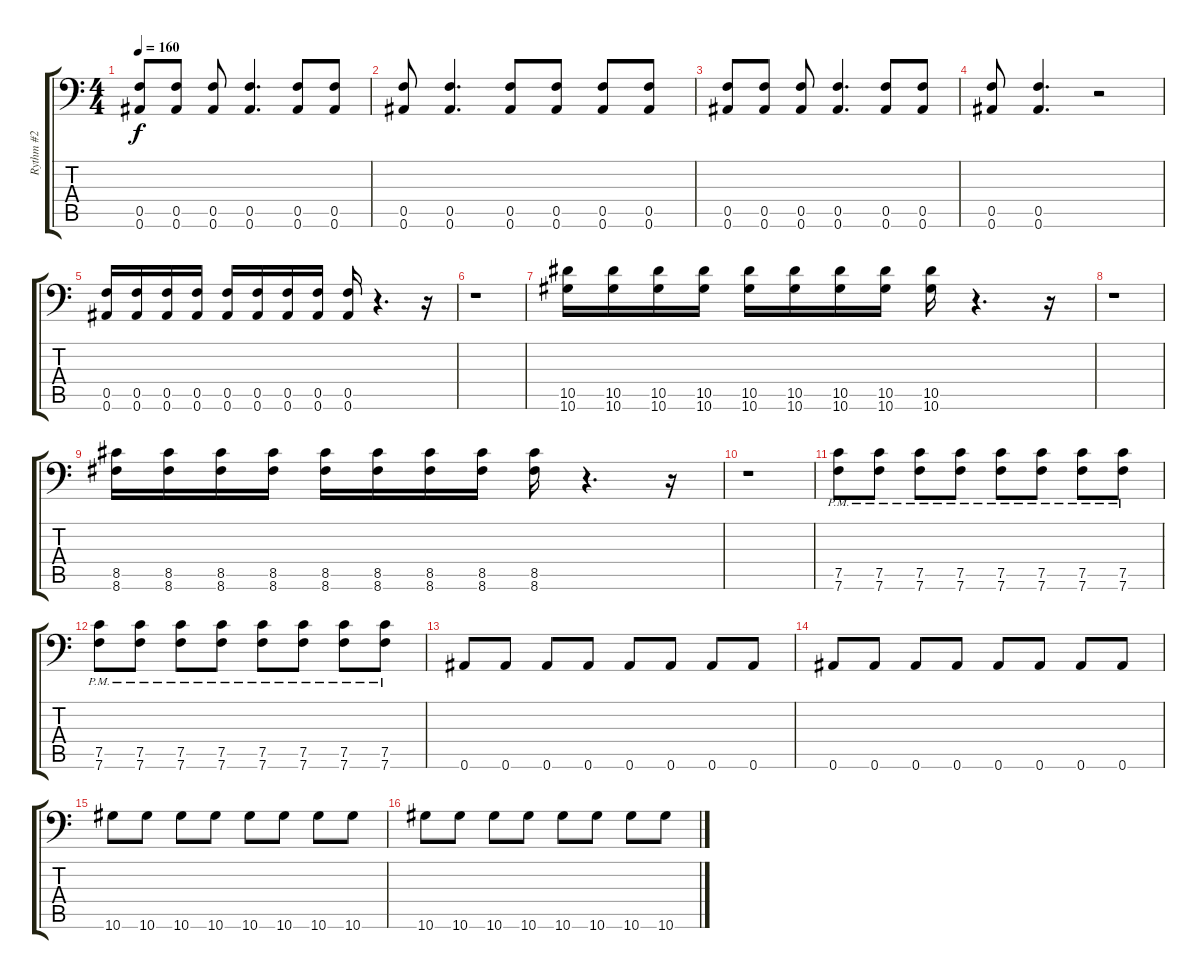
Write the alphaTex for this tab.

\track ("Rythm #2" "Rythm #2") {instrument distortionguitar}
\staff {score tabs}
\tuning (C4 G3 Eb3 Bb2 F2 Bb1) {hide}
\ts (4 4)
\tempo 160
\clef f4
\ks c
(0.5 0.6).8{dy f} (0.5 0.6).8 (0.5 0.6).8 (0.5 0.6).4{d} (0.5 0.6).8 (0.5 0.6).8 |
(0.5 0.6).8 (0.5 0.6).4{d} (0.5 0.6).8 (0.5 0.6).8 (0.5 0.6).8 (0.5 0.6).8 |
(0.5 0.6).8 (0.5 0.6).8 (0.5 0.6).8 (0.5 0.6).4{d} (0.5 0.6).8 (0.5 0.6).8 |
(0.5 0.6).8 (0.5 0.6).4{d} r.2 |
(0.5 0.6).16 (0.5 0.6).16 (0.5 0.6).16 (0.5 0.6).16 (0.5 0.6).16 (0.5 0.6).16 (0.5 0.6).16 (0.5 0.6).16 (0.5 0.6).16 r.4{d} r.16 |
r.1 |
(10.5 10.6).16 (10.5 10.6).16 (10.5 10.6).16 (10.5 10.6).16 (10.5 10.6).16 (10.5 10.6).16 (10.5 10.6).16 (10.5 10.6).16 (10.5 10.6).16 r.4{d} r.16 |
r.1 |
(8.5 8.6).16 (8.5 8.6).16 (8.5 8.6).16 (8.5 8.6).16 (8.5 8.6).16 (8.5 8.6).16 (8.5 8.6).16 (8.5 8.6).16 (8.5 8.6).16 r.4{d} r.16 |
r.1 |
(7.5{pm} 7.6{pm}).8 (7.5{pm} 7.6{pm}).8 (7.5{pm} 7.6{pm}).8 (7.5{pm} 7.6{pm}).8 (7.5{pm} 7.6{pm}).8 (7.5{pm} 7.6{pm}).8 (7.5{pm} 7.6{pm}).8 (7.5{pm} 7.6{pm}).8 |
(7.5{pm} 7.6{pm}).8 (7.5{pm} 7.6{pm}).8 (7.5{pm} 7.6{pm}).8 (7.5{pm} 7.6{pm}).8 (7.5{pm} 7.6{pm}).8 (7.5{pm} 7.6{pm}).8 (7.5{pm} 7.6{pm}).8 (7.5{pm} 7.6{pm}).8 |
0.6.8 0.6.8 0.6.8 0.6.8 0.6.8 0.6.8 0.6.8 0.6.8 |
0.6.8 0.6.8 0.6.8 0.6.8 0.6.8 0.6.8 0.6.8 0.6.8 |
10.6.8 10.6.8 10.6.8 10.6.8 10.6.8 10.6.8 10.6.8 10.6.8 |
10.6.8 10.6.8 10.6.8 10.6.8 10.6.8 10.6.8 10.6.8 10.6.8
